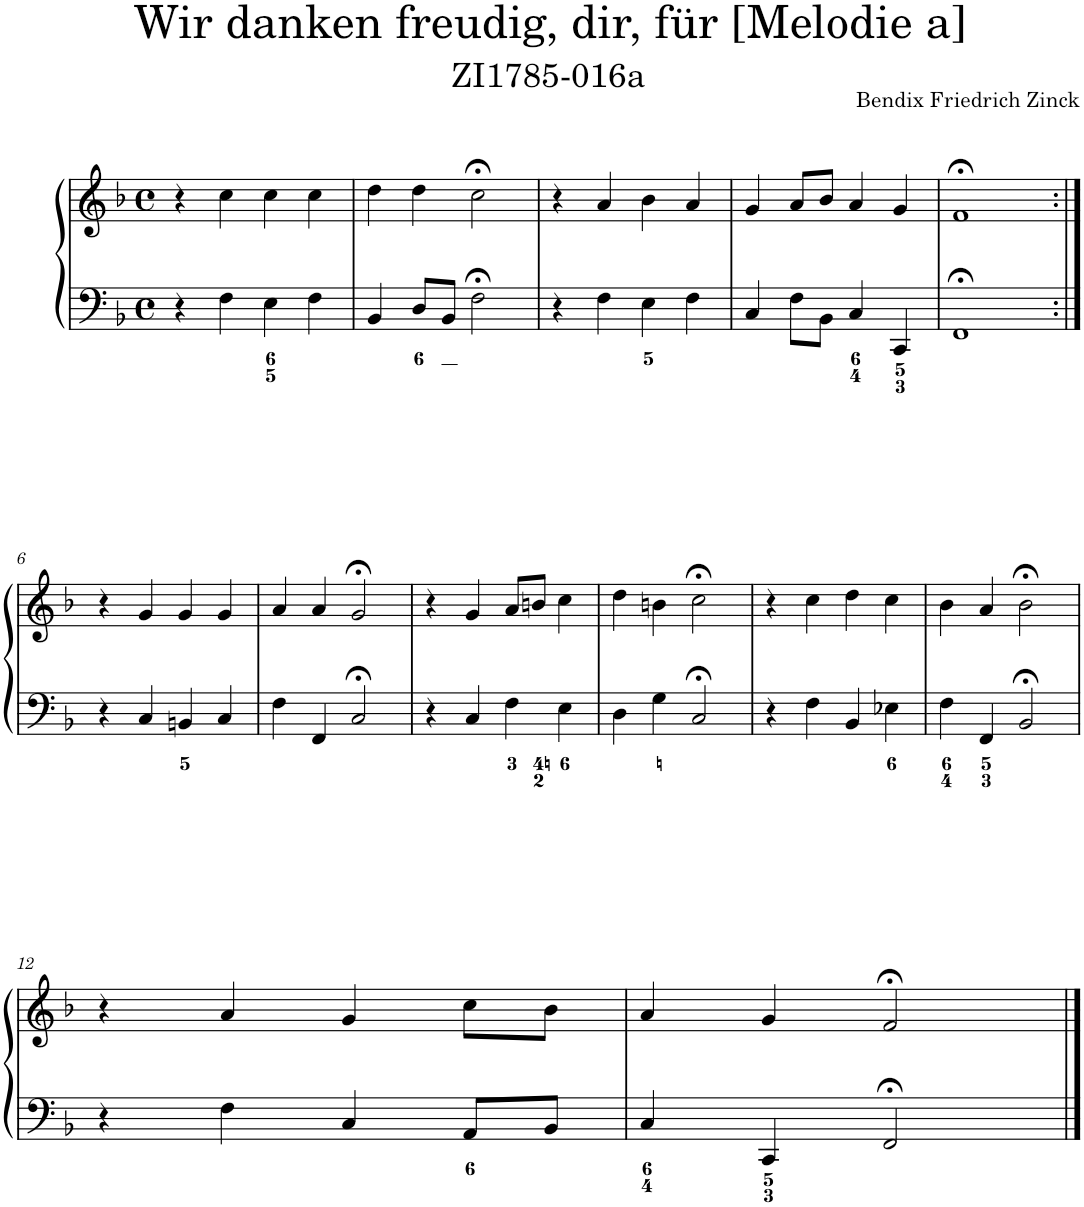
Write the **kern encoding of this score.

**kern	**kern
*part1	*part1
*staff2	*staff1
*I"Piano	*
*I'Pno.	*
*clefF4	*clefG2
*k[b-]	*k[b-]
*M4/4	*M4/4
*met(c)	*met(c)
=1	=1
4r	4r
4F\	4cc\
4E\	4cc\
4F\	4cc\
=2	=2
4BB-/	4dd\
8D/L	4dd\
8BB-/J	.
2F;<\	2cc;<\
=3	=3
4r	4r
4F\	4a/
4E\	4b-\
4F\	4a/
=4	=4
4C/	4g/
8F\L	8a/L
8BB-\J	8b-/J
4C/	4a/
4CC/	4g/
=5	=5
1FF;<	1f;<
!!LO:LB:g=z
=6:|!	=6:|!
4r	4r
4C/	4g/
4BBn/	4g/
4C/	4g/
=7	=7
4F\	4a/
4FF/	4a/
2C;</	2g;</
=8	=8
4r	4r
4C/	4g/
4F\	8a/L
.	8bn/J
4E\	4cc\
=9	=9
4D\	4dd\
4G\	4bn\
2C;</	2cc;<\
=10	=10
4r	4r
4F\	4cc\
4BB-/	4dd\
4E-X\	4cc\
=11	=11
4F\	4b-\
4FF/	4a/
2BB-;</	2b-;<\
!!LO:LB:g=z
=12	=12
4r	4r
4F\	4a/
4C/	4g/
8AA/L	8cc\L
8BB-/J	8b-\J
=13	=13
4C/	4a/
4CC/	4g/
2FF;</	2f;</
==	==
*-	*-
